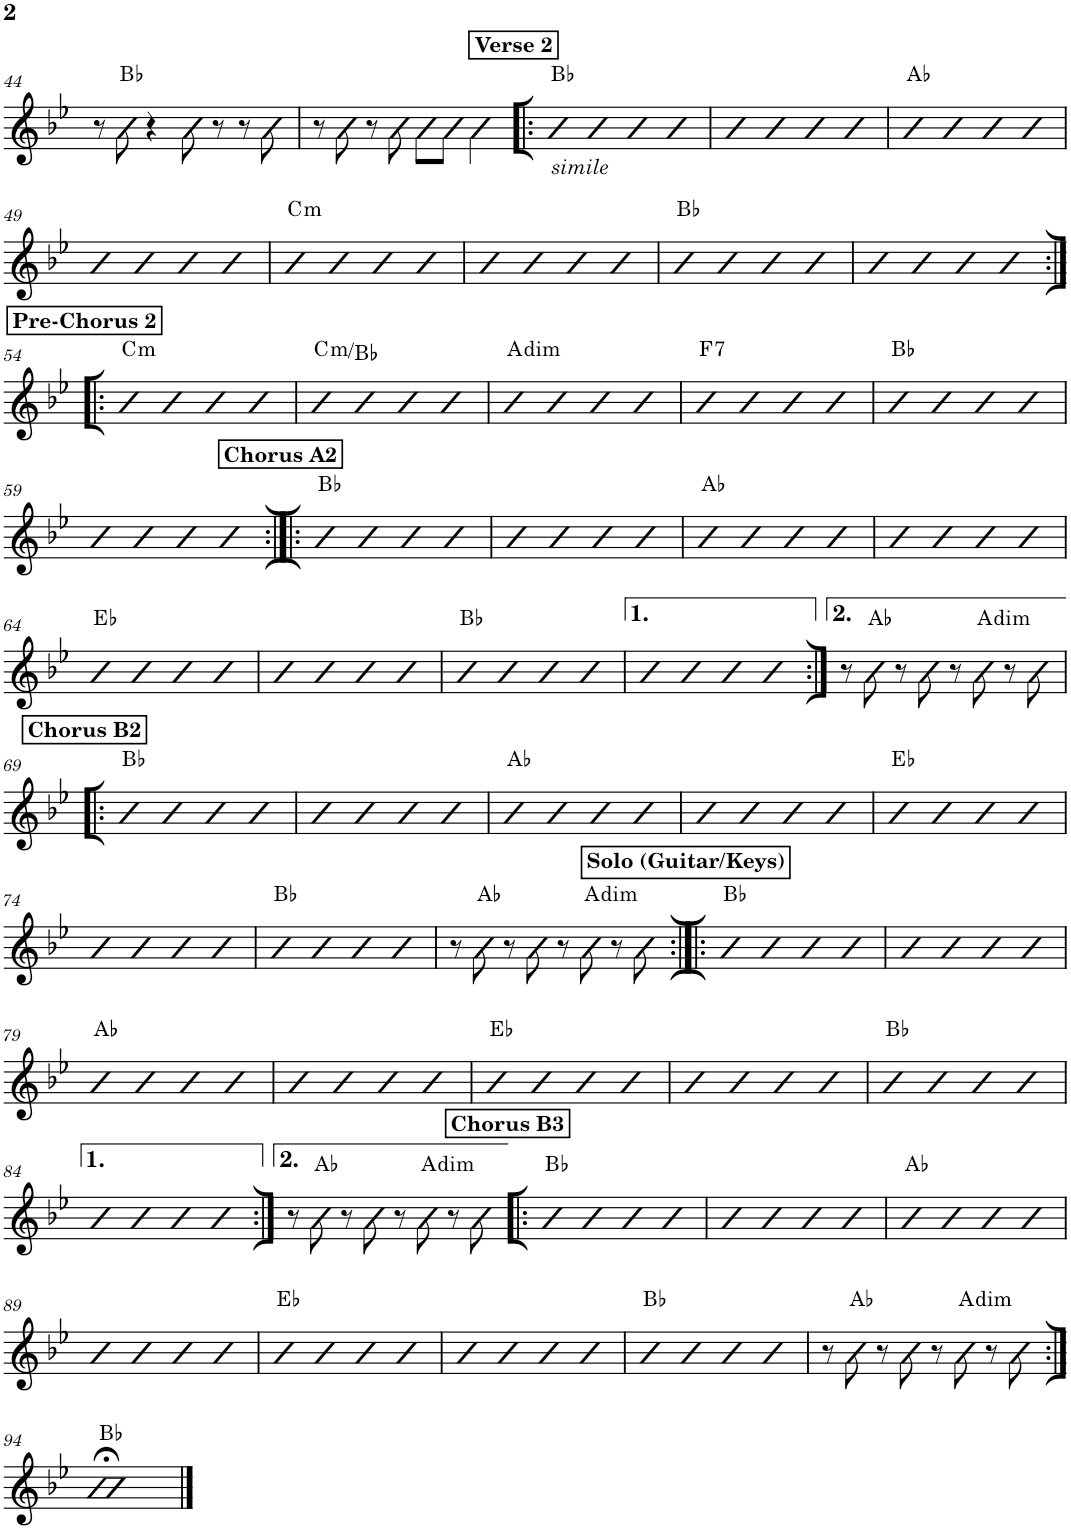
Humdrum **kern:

**kern	**harte
*part1	*part1
*staff1	*
*I"Piano	*
*I'Pno.	*
!!LO:PB:g=z
*clefG2	*
*k[b-e-]	*
*M4/4	*
=44	=44
8r	.
8b-\	Bb:maj
4r	.
8b-\	.
8r	.
8r	.
8b-\	.
=45	=45
8r	.
8b-\	.
8r	.
8b-\	.
8b-\L	.
8b-\J	.
4b-\	.
!!LO:REH:place=s1:a:B:cj:t=Verse 2
=46!|:	=46!|:
!LO:TX:b:i:t=simile	!
4b-	Bb:maj
4b-	.
4b-	.
4b-	.
=47	=47
4b-	.
4b-	.
4b-	.
4b-	.
=48	=48
4b-	Ab:maj
4b-	.
4b-	.
4b-	.
!!LO:LB:g=z
=49	=49
4b-	.
4b-	.
4b-	.
4b-	.
=50	=50
!	!LO:H:kt=m
4b-	C:min
4b-	.
4b-	.
4b-	.
=51	=51
4b-	.
4b-	.
4b-	.
4b-	.
=52	=52
4b-	Bb:maj
4b-	.
4b-	.
4b-	.
=53	=53
4b-	.
4b-	.
4b-	.
4b-	.
!!LO:LB:g=z
!!LO:REH:place=s1:a:B:cj:t=Pre-Chorus 2
=54:|!|:	=54:|!|:
!	!LO:H:kt=m
4b-	C:min
4b-	.
4b-	.
4b-	.
=55	=55
!	!LO:H:kt=m
4b-	C:min/b7
4b-	.
4b-	.
4b-	.
=56	=56
!	!LO:H:kt=dim
4b-	A:dim
4b-	.
4b-	.
4b-	.
=57	=57
!	!LO:H:kt=7
4b-	F:7
4b-	.
4b-	.
4b-	.
=58	=58
4b-	Bb:maj
4b-	.
4b-	.
4b-	.
!!LO:LB:g=z
=59	=59
4b-	.
4b-	.
4b-	.
4b-	.
!!LO:REH:place=s1:a:B:cj:t=Chorus A2
=60:|!|:	=60:|!|:
4b-	Bb:maj
4b-	.
4b-	.
4b-	.
=61	=61
4b-	.
4b-	.
4b-	.
4b-	.
=62	=62
4b-	Ab:maj
4b-	.
4b-	.
4b-	.
=63	=63
4b-	.
4b-	.
4b-	.
4b-	.
!!LO:LB:g=z
=64	=64
4b-	Eb:maj
4b-	.
4b-	.
4b-	.
=65	=65
4b-	.
4b-	.
4b-	.
4b-	.
=66	=66
4b-	Bb:maj
4b-	.
4b-	.
4b-	.
=67	=67
4b-	.
4b-	.
4b-	.
4b-	.
=68:|!	=68:|!
8r	.
8b-\	Ab:maj
8r	.
8b-\	.
8r	.
!	!LO:H:kt=dim
8b-\	A:dim
8r	.
8b-\	.
!!LO:LB:g=z
!!LO:REH:place=s1:a:B:cj:t=Chorus B2
=69!|:	=69!|:
4b-	Bb:maj
4b-	.
4b-	.
4b-	.
=70	=70
4b-	.
4b-	.
4b-	.
4b-	.
=71	=71
4b-	Ab:maj
4b-	.
4b-	.
4b-	.
=72	=72
4b-	.
4b-	.
4b-	.
4b-	.
=73	=73
4b-	Eb:maj
4b-	.
4b-	.
4b-	.
!!LO:LB:g=z
=74	=74
4b-	.
4b-	.
4b-	.
4b-	.
=75	=75
4b-	Bb:maj
4b-	.
4b-	.
4b-	.
=76	=76
8r	.
8b-\	Ab:maj
8r	.
8b-\	.
8r	.
!	!LO:H:kt=dim
8b-\	A:dim
8r	.
8b-\	.
!!LO:REH:place=s1:a:B:cj:t=Solo (Guitar/Keys)
=77:|!|:	=77:|!|:
4b-	Bb:maj
4b-	.
4b-	.
4b-	.
=78	=78
4b-	.
4b-	.
4b-	.
4b-	.
!!LO:LB:g=z
=79	=79
4b-	Ab:maj
4b-	.
4b-	.
4b-	.
=80	=80
4b-	.
4b-	.
4b-	.
4b-	.
=81	=81
4b-	Eb:maj
4b-	.
4b-	.
4b-	.
=82	=82
4b-	.
4b-	.
4b-	.
4b-	.
=83	=83
4b-	Bb:maj
4b-	.
4b-	.
4b-	.
!!LO:LB:g=z
=84	=84
4b-	.
4b-	.
4b-	.
4b-	.
=85:|!	=85:|!
8r	.
8b-\	Ab:maj
8r	.
8b-\	.
8r	.
!	!LO:H:kt=dim
8b-\	A:dim
8r	.
8b-\	.
!!LO:REH:place=s1:a:B:cj:t=Chorus B3
=86!|:	=86!|:
4b-	Bb:maj
4b-	.
4b-	.
4b-	.
=87	=87
4b-	.
4b-	.
4b-	.
4b-	.
=88	=88
4b-	Ab:maj
4b-	.
4b-	.
4b-	.
!!LO:LB:g=z
=89	=89
4b-	.
4b-	.
4b-	.
4b-	.
=90	=90
4b-	Eb:maj
4b-	.
4b-	.
4b-	.
=91	=91
4b-	.
4b-	.
4b-	.
4b-	.
=92	=92
4b-	Bb:maj
4b-	.
4b-	.
4b-	.
=93	=93
8r	.
8b-\	Ab:maj
8r	.
8b-\	.
8r	.
!	!LO:H:kt=dim
8b-\	A:dim
8r	.
8b-\	.
!!LO:LB:g=z
=94:|!	=94:|!
1b-;<	Bb:maj
==	==
*-	*-
